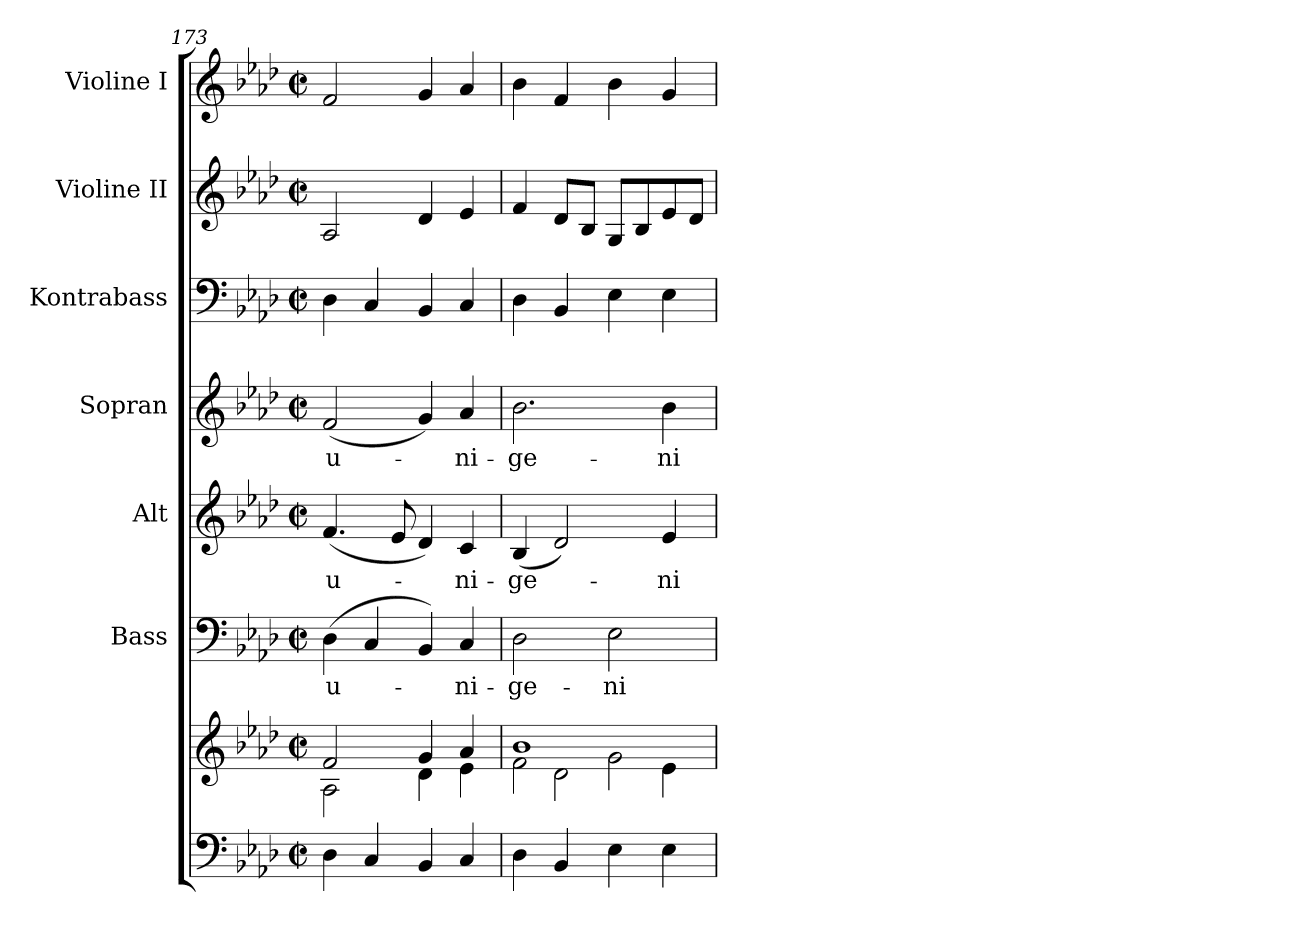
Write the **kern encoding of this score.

**kern	**kern	**kern	**text	**kern	**text	**kern	**text	**kern	**kern	**kern
*part7	*part7	*part6	*part6	*part5	*part5	*part4	*part4	*part3	*part2	*part1
*staff8	*staff7	*staff6	*staff6	*staff5	*staff5	*staff4	*staff4	*staff3	*staff2	*staff1
*	*	*I"Bass	*	*I"Alt	*	*I"Sopran	*	*I"Kontrabass	*I"Violine II	*I"Violine I
*	*	*I'B.	*	*I'A.	*	*I'S.	*	*I'Kb.	*I'Vl. II	*I'Vl. I
*clefF4	*clefG2	*clefF4	*	*clefG2	*	*clefG2	*	*clefF4	*clefG2	*clefG2
*	*	*	*	*	*	*	*	*ITrd7c12	*	*
*k[b-e-a-d-]	*k[b-e-a-d-]	*k[b-e-a-d-]	*	*k[b-e-a-d-]	*	*k[b-e-a-d-]	*	*k[b-e-a-d-]	*k[b-e-a-d-]	*k[b-e-a-d-]
*A-:	*A-:	*A-:	*	*A-:	*	*A-:	*	*A-:	*A-:	*A-:
*M2/2	*M2/2	*M2/2	*	*M2/2	*	*M2/2	*	*M2/2	*M2/2	*M2/2
*met(c|)	*met(c|)	*met(c|)	*	*met(c|)	*	*met(c|)	*	*met(c|)	*met(c|)	*met(c|)
=173	=173	=173	=173	=173	=173	=173	=173	=173	=173	=173
*	*^	*	*	*	*	*	*	*	*	*
!	!	!	!	!LO:LY:b	!	!LO:LY:b	!	!LO:LY:b	!	!	!
4D-\	2f/	2A-\	(>4D-\	u-	(<4.f/	u-	(<2f/	u-	4DD-\	2A-/	2f/
4C/	.	.	4C/	.	.	.	.	.	4CC/	.	.
.	.	.	.	.	8e-/	.	.	.	.	.	.
4BB-/	4g/	4d-\	4BB-/)	.	4d-/)	.	4g/)	.	4BBB-/	4d-/	4g/
!	!	!	!	!LO:LY:b	!	!LO:LY:b	!	!LO:LY:b	!	!	!
4C/	4a-/	4e-\	4C/	-ni-	4c/	-ni-	4a-/	-ni-	4CC/	4e-/	4a-/
=174	=174	=174	=174	=174	=174	=174	=174	=174	=174	=174	=174
*	*	*^	*	*	*	*	*	*	*	*	*
!	!	!	!	!	!LO:LY:b	!	!LO:LY:b	!	!LO:LY:b	!	!	!
4D-\	1b-	2f\	4ryy	2D-\	-ge-	(<4B-/	-ge-	2.b-\	-ge-	4DD-\	4f/	4b-\
4BB-/	.	.	2d-\	.	.	2d-/)	.	.	.	4BBB-/	8d-/L	4f/
.	.	.	.	.	.	.	.	.	.	.	8B-/J	.
!	!	!	!	!	!LO:LY:b	!	!	!	!	!	!	!
4E-\	.	2g\	.	2E-\	-ni-	.	.	.	.	4EE-\	8G/L	4b-\
.	.	.	.	.	.	.	.	.	.	.	8B-/	.
!	!	!	!	!	!	!	!LO:LY:b	!	!LO:LY:b	!	!	!
4E-\	.	.	4e-\	.	.	4e-/	-ni-	4b-\	-ni-	4EE-\	8e-/	4g/
.	.	.	.	.	.	.	.	.	.	.	8d-/J	.
*	*v	*v	*v	*	*	*	*	*	*	*	*	*
=	=	=	=	=	=	=	=	=	=	=
*-	*-	*-	*-	*-	*-	*-	*-	*-	*-	*-
